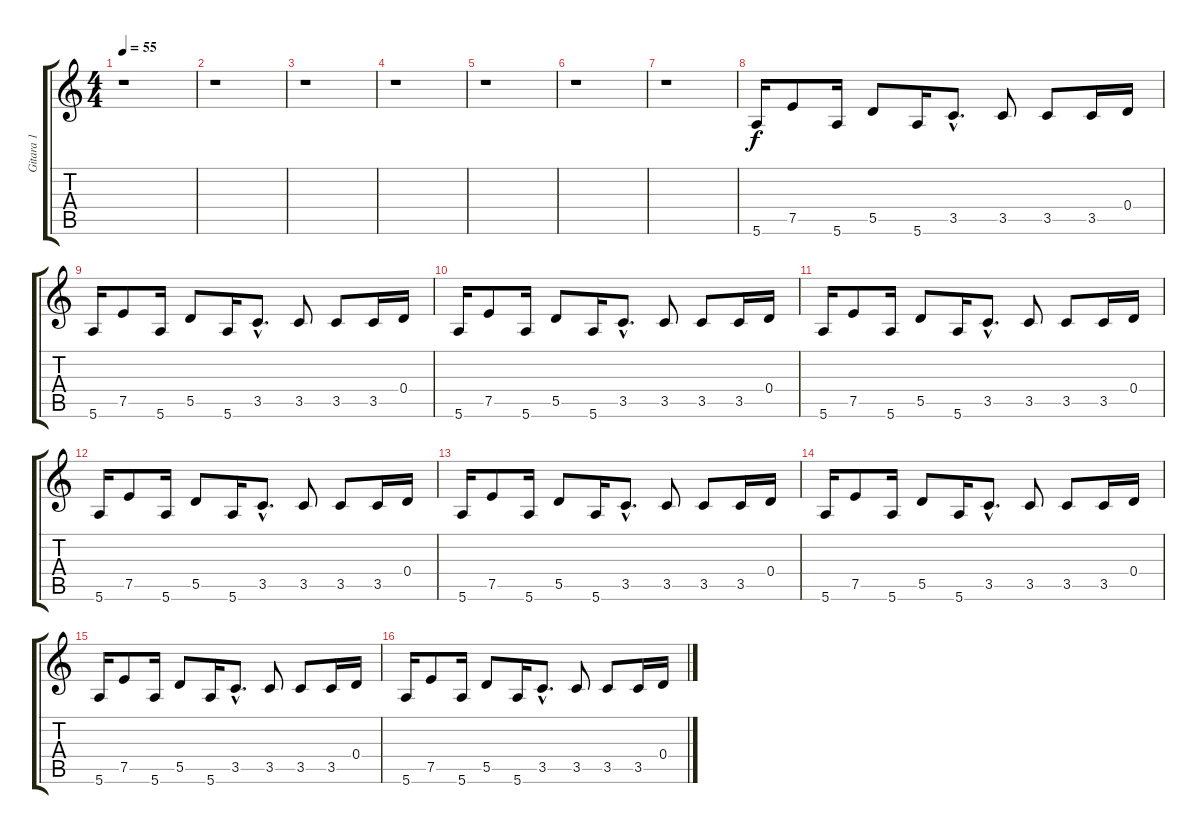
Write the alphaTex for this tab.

\track ("Gitara 1" "Gitara 1") {instrument electricguitarmuted}
\staff {score tabs}
\tuning (E4 B3 G3 D3 A2 E2) {hide}
\ts (4 4)
\tempo 55
\clef g2
\ks c
r.1{dy f} |
r.1 |
r.1 |
r.1 |
r.1 |
r.1 |
r.1 |
5.6.16 7.5.8 5.6.16 5.5.8 5.6.16 3.5{hac}.8{d} 3.5.8 3.5.8 3.5.16 0.4.16 |
5.6.16 7.5.8 5.6.16 5.5.8 5.6.16 3.5{hac}.8{d} 3.5.8 3.5.8 3.5.16 0.4.16 |
5.6.16 7.5.8 5.6.16 5.5.8 5.6.16 3.5{hac}.8{d} 3.5.8 3.5.8 3.5.16 0.4.16 |
5.6.16 7.5.8 5.6.16 5.5.8 5.6.16 3.5{hac}.8{d} 3.5.8 3.5.8 3.5.16 0.4.16 |
5.6.16 7.5.8 5.6.16 5.5.8 5.6.16 3.5{hac}.8{d} 3.5.8 3.5.8 3.5.16 0.4.16 |
5.6.16 7.5.8 5.6.16 5.5.8 5.6.16 3.5{hac}.8{d} 3.5.8 3.5.8 3.5.16 0.4.16 |
5.6.16 7.5.8 5.6.16 5.5.8 5.6.16 3.5{hac}.8{d} 3.5.8 3.5.8 3.5.16 0.4.16 |
5.6.16 7.5.8 5.6.16 5.5.8 5.6.16 3.5{hac}.8{d} 3.5.8 3.5.8 3.5.16 0.4.16 |
5.6.16 7.5.8 5.6.16 5.5.8 5.6.16 3.5{hac}.8{d} 3.5.8 3.5.8 3.5.16 0.4.16
